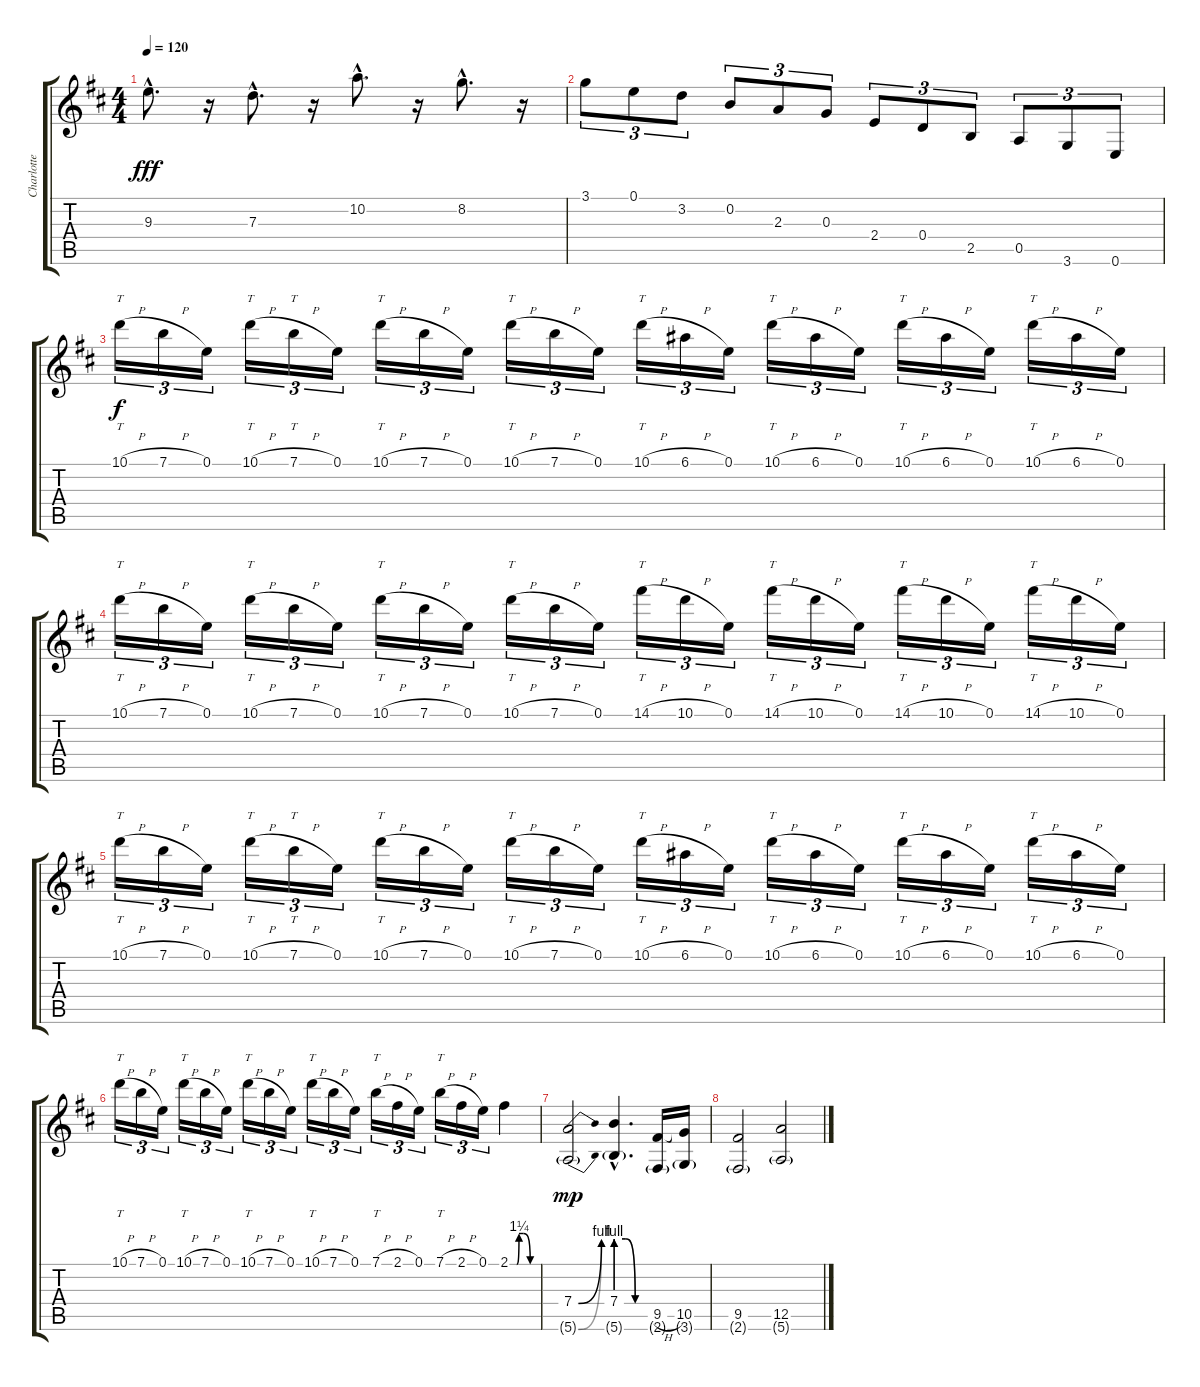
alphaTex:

\track ("Charlotte Hatherley" "Charlotte ") {instrument overdrivenguitar}
\staff {score tabs}
\tuning (E4 B3 G3 D3 A2 E2) {hide}
\ts (4 4)
\tempo 120
\clef g2
\ks d
9.3{hac}.8{d dy fff} r.16 7.3{hac}.8{d} r.16 10.2{hac}.8{d} r.16 8.2{hac}.8{d} r.16 |
3.1.8{tu (3 2)} 0.1.8{tu (3 2)} 3.2.8{tu (3 2)} 0.2.8{tu (3 2)} 2.3.8{tu (3 2)} 0.3.8{tu (3 2)} 2.4.8{tu (3 2)} 0.4.8{tu (3 2)} 2.5.8{tu (3 2)} 0.5.8{tu (3 2)} 3.6.8{tu (3 2)} 0.6.8{tu (3 2)} |
10.1{h}.16{tt tu (3 2) dy f} 7.1{h}.16{tu (3 2)} 0.1.16{tu (3 2)} 10.1{h}.16{tt tu (3 2)} 7.1{h}.16{tt tu (3 2)} 0.1.16{tu (3 2)} 10.1{h}.16{tt tu (3 2)} 7.1{h}.16{tu (3 2)} 0.1.16{tu (3 2)} 10.1{h}.16{tt tu (3 2)} 7.1{h}.16{tu (3 2)} 0.1.16{tu (3 2)} 10.1{h}.16{tt tu (3 2)} 6.1{h}.16{tu (3 2)} 0.1.16{tu (3 2)} 10.1{h}.16{tt tu (3 2)} 6.1{h}.16{tu (3 2)} 0.1.16{tu (3 2)} 10.1{h}.16{tt tu (3 2)} 6.1{h}.16{tu (3 2)} 0.1.16{tu (3 2)} 10.1{h}.16{tt tu (3 2)} 6.1{h}.16{tu (3 2)} 0.1.16{tu (3 2)} |
10.1{h}.16{tt tu (3 2)} 7.1{h}.16{tu (3 2)} 0.1.16{tu (3 2)} 10.1{h}.16{tt tu (3 2)} 7.1{h}.16{tu (3 2)} 0.1.16{tu (3 2)} 10.1{h}.16{tt tu (3 2)} 7.1{h}.16{tu (3 2)} 0.1.16{tu (3 2)} 10.1{h}.16{tt tu (3 2)} 7.1{h}.16{tu (3 2)} 0.1.16{tu (3 2)} 14.1{h}.16{tt tu (3 2)} 10.1{h}.16{tu (3 2)} 0.1.16{tu (3 2)} 14.1{h}.16{tt tu (3 2)} 10.1{h}.16{tu (3 2)} 0.1.16{tu (3 2)} 14.1{h}.16{tt tu (3 2)} 10.1{h}.16{tu (3 2)} 0.1.16{tu (3 2)} 14.1{h}.16{tt tu (3 2)} 10.1{h}.16{tu (3 2)} 0.1.16{tu (3 2)} |
10.1{h}.16{tt tu (3 2)} 7.1{h}.16{tu (3 2)} 0.1.16{tu (3 2)} 10.1{h}.16{tt tu (3 2)} 7.1{h}.16{tt tu (3 2)} 0.1.16{tu (3 2)} 10.1{h}.16{tt tu (3 2)} 7.1{h}.16{tu (3 2)} 0.1.16{tu (3 2)} 10.1{h}.16{tt tu (3 2)} 7.1{h}.16{tu (3 2)} 0.1.16{tu (3 2)} 10.1{h}.16{tt tu (3 2)} 6.1{h}.16{tu (3 2)} 0.1.16{tu (3 2)} 10.1{h}.16{tt tu (3 2)} 6.1{h}.16{tu (3 2)} 0.1.16{tu (3 2)} 10.1{h}.16{tt tu (3 2)} 6.1{h}.16{tu (3 2)} 0.1.16{tu (3 2)} 10.1{h}.16{tt tu (3 2)} 6.1{h}.16{tu (3 2)} 0.1.16{tu (3 2)} |
10.1{h}.16{tt tu (3 2)} 7.1{h}.16{tu (3 2)} 0.1.16{tu (3 2)} 10.1{h}.16{tt tu (3 2)} 7.1{h}.16{tu (3 2)} 0.1.16{tu (3 2)} 10.1{h}.16{tt tu (3 2)} 7.1{h}.16{tu (3 2)} 0.1.16{tu (3 2)} 10.1{h}.16{tt tu (3 2)} 7.1{h}.16{tu (3 2)} 0.1.16{tu (3 2)} 7.1{h}.16{tt tu (3 2)} 2.1{h}.16{tu (3 2)} 0.1.16{tu (3 2)} 7.1{h}.16{tt tu (3 2)} 2.1{h}.16{tu (3 2)} 0.1.16{tu (3 2)} 2.1{be (custom 0 0 15 0 20 5 30 5 45 0 60 0)}.4 |
(7.4{be (bend 0 0 60 4)} 5.6{be (bend 0 0 60 4) g}).2{dy mp} (7.4{be (custom 0 4 20 4 40 0 60 0) hac} 5.6{be (custom 0 4 20 4 40 0 60 0) g hac}).4{d} (9.5{h} 2.6{g}).16 (10.5 3.6{g}).16 |
(9.5 2.6{g}).2 (12.5 5.6{g}).2
